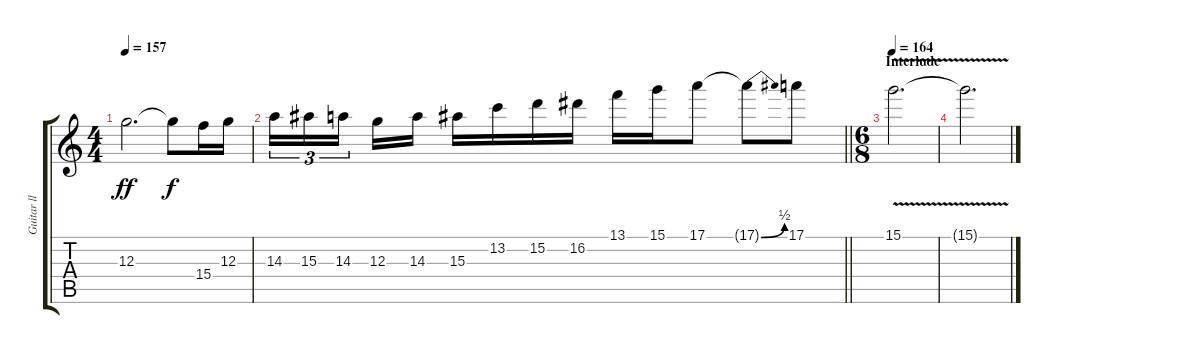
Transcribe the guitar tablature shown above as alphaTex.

\track ("Guitar ll" "Guitar ll") {instrument distortionguitar}
\staff {score tabs}
\tuning (E4 B3 G3 D3 A2 D2) {hide}
\ts (4 4)
\tempo 157
\clef g2
\ks c
12.3.2{d dy ff} 12.3{t}.8{dy f} 15.4.16 12.3.16 |
\barLineRight lightlight
14.3.16{tu (3 2)} 15.3.16{tu (3 2)} 14.3.16{tu (3 2) beam splitsecondary} 12.3.16 14.3.16 15.3.16 13.2.16 15.2.16 16.2.16 13.1.16 15.1.16 17.1.8 17.1{be (bend 0 0 60 2) t}.8 17.1.8 |
\ts (6 8)
\section ("" "Interlude")
\tempo 164
15.1{v}.2{d} |
15.1{t}.2{d}
